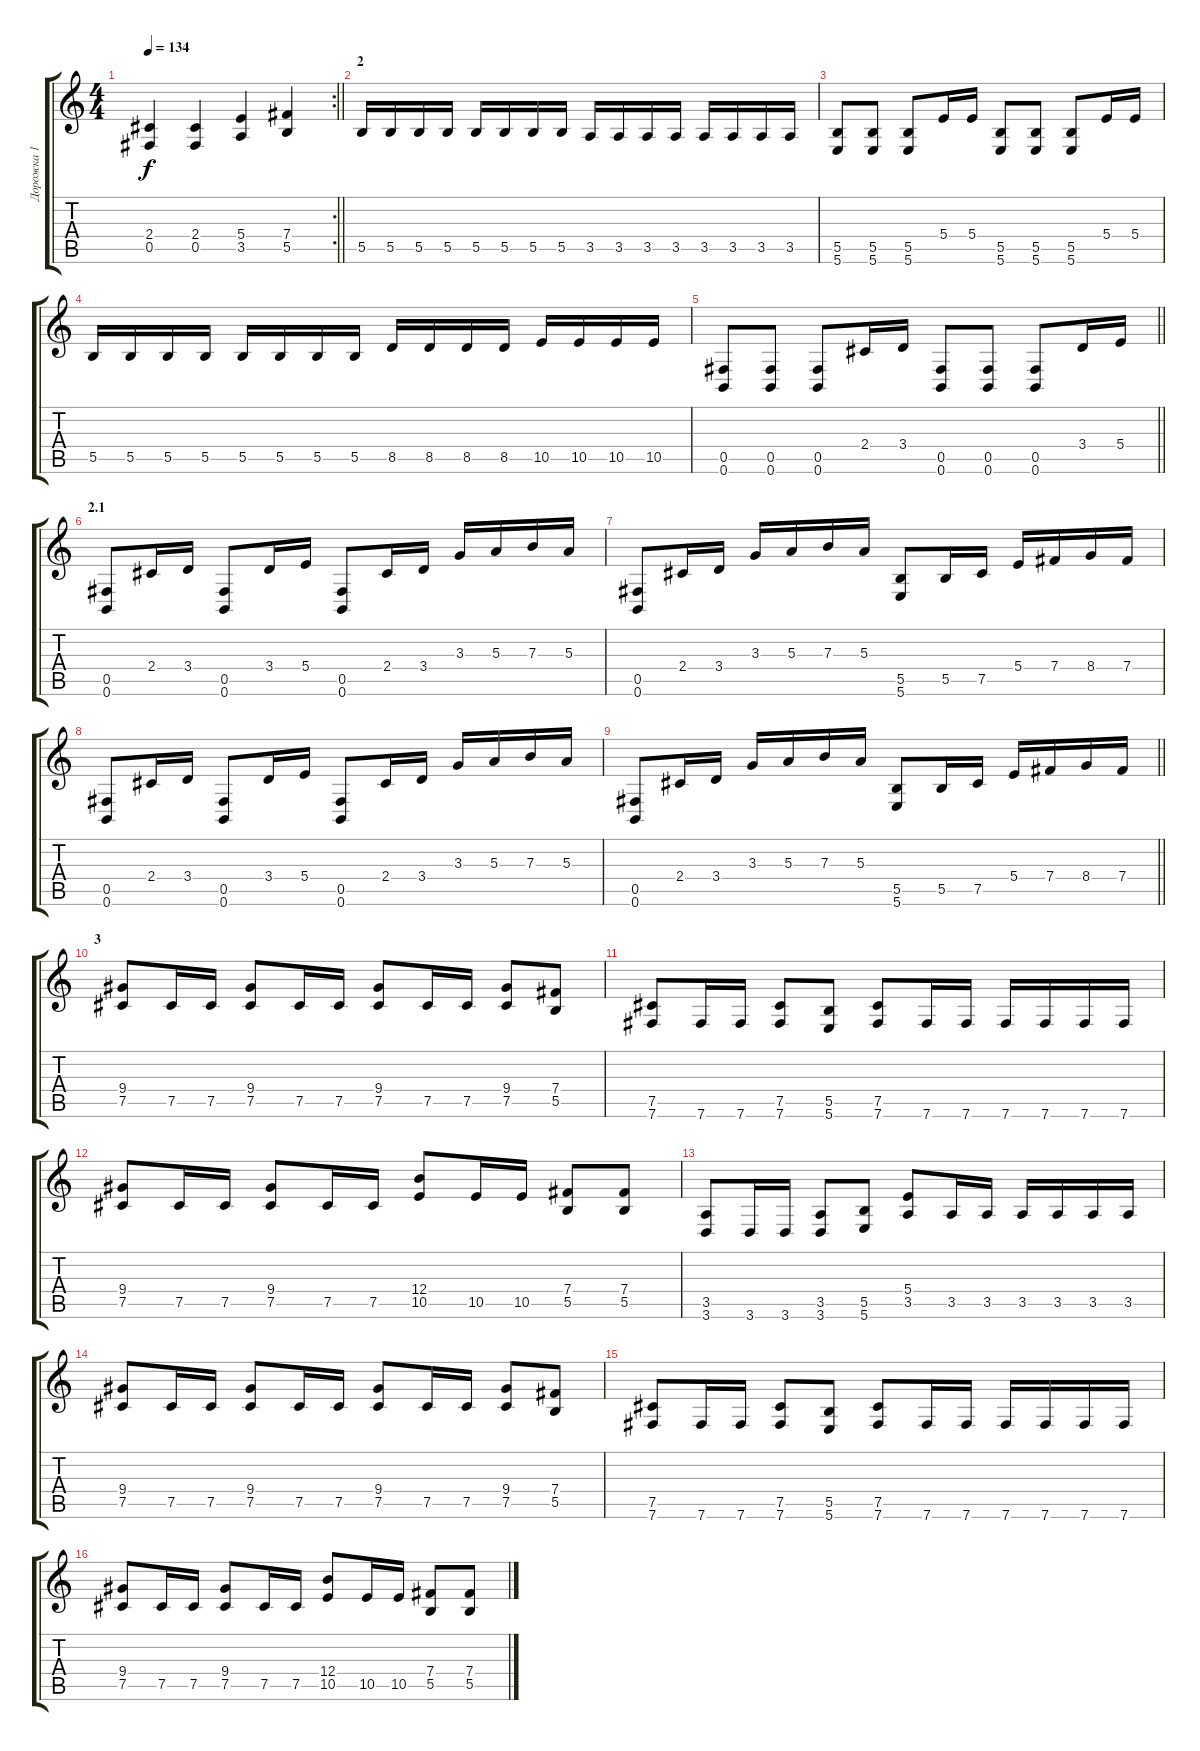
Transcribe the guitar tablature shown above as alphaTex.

\track ("Дорожка 1" "Дорожка 1") {instrument distortionguitar}
\staff {score tabs}
\tuning (Db4 Ab3 E3 B2 Gb2 B1) {hide}
\rc 2
\ts (4 4)
\tempo 134
\clef g2
\barLineRight lightlight
\ks c
(2.4 0.5).4{dy f} (2.4 0.5).4 (5.4 3.5).4 (7.4 5.5).4 |
\section ("" "2")
5.5.16 5.5.16 5.5.16 5.5.16 5.5.16 5.5.16 5.5.16 5.5.16 3.5.16 3.5.16 3.5.16 3.5.16 3.5.16 3.5.16 3.5.16 3.5.16 |
(5.5 5.6).8 (5.5 5.6).8 (5.5 5.6).8 5.4.16 5.4.16 (5.5 5.6).8 (5.5 5.6).8 (5.5 5.6).8 5.4.16 5.4.16 |
5.5.16 5.5.16 5.5.16 5.5.16 5.5.16 5.5.16 5.5.16 5.5.16 8.5.16 8.5.16 8.5.16 8.5.16 10.5.16 10.5.16 10.5.16 10.5.16 |
\barLineRight lightlight
(0.5 0.6).8 (0.5 0.6).8 (0.5 0.6).8 2.4.16 3.4.16 (0.5 0.6).8 (0.5 0.6).8 (0.5 0.6).8 3.4.16 5.4.16 |
\section ("" "2.1")
(0.5 0.6).8 2.4.16 3.4.16 (0.5 0.6).8 3.4.16 5.4.16 (0.5 0.6).8 2.4.16 3.4.16 3.3.16 5.3.16 7.3.16 5.3.16 |
(0.5 0.6).8 2.4.16 3.4.16 3.3.16 5.3.16 7.3.16 5.3.16 (5.5 5.6).8 5.5.16 7.5.16 5.4.16 7.4.16 8.4.16 7.4.16 |
(0.5 0.6).8 2.4.16 3.4.16 (0.5 0.6).8 3.4.16 5.4.16 (0.5 0.6).8 2.4.16 3.4.16 3.3.16 5.3.16 7.3.16 5.3.16 |
\barLineRight lightlight
(0.5 0.6).8 2.4.16 3.4.16 3.3.16 5.3.16 7.3.16 5.3.16 (5.5 5.6).8 5.5.16 7.5.16 5.4.16 7.4.16 8.4.16 7.4.16 |
\section ("" "3")
(9.4 7.5).8 7.5.16 7.5.16 (9.4 7.5).8 7.5.16 7.5.16 (9.4 7.5).8 7.5.16 7.5.16 (9.4 7.5).8 (7.4 5.5).8 |
(7.5 7.6).8 7.6.16 7.6.16 (7.5 7.6).8 (5.5 5.6).8 (7.5 7.6).8 7.6.16 7.6.16 7.6.16 7.6.16 7.6.16 7.6.16 |
(9.4 7.5).8 7.5.16 7.5.16 (9.4 7.5).8 7.5.16 7.5.16 (12.4 10.5).8 10.5.16 10.5.16 (7.4 5.5).8 (7.4 5.5).8 |
(3.5 3.6).8 3.6.16 3.6.16 (3.5 3.6).8 (5.5 5.6).8 (5.4 3.5).8 3.5.16 3.5.16 3.5.16 3.5.16 3.5.16 3.5.16 |
(9.4 7.5).8 7.5.16 7.5.16 (9.4 7.5).8 7.5.16 7.5.16 (9.4 7.5).8 7.5.16 7.5.16 (9.4 7.5).8 (7.4 5.5).8 |
(7.5 7.6).8 7.6.16 7.6.16 (7.5 7.6).8 (5.5 5.6).8 (7.5 7.6).8 7.6.16 7.6.16 7.6.16 7.6.16 7.6.16 7.6.16 |
(9.4 7.5).8 7.5.16 7.5.16 (9.4 7.5).8 7.5.16 7.5.16 (12.4 10.5).8 10.5.16 10.5.16 (7.4 5.5).8 (7.4 5.5).8
